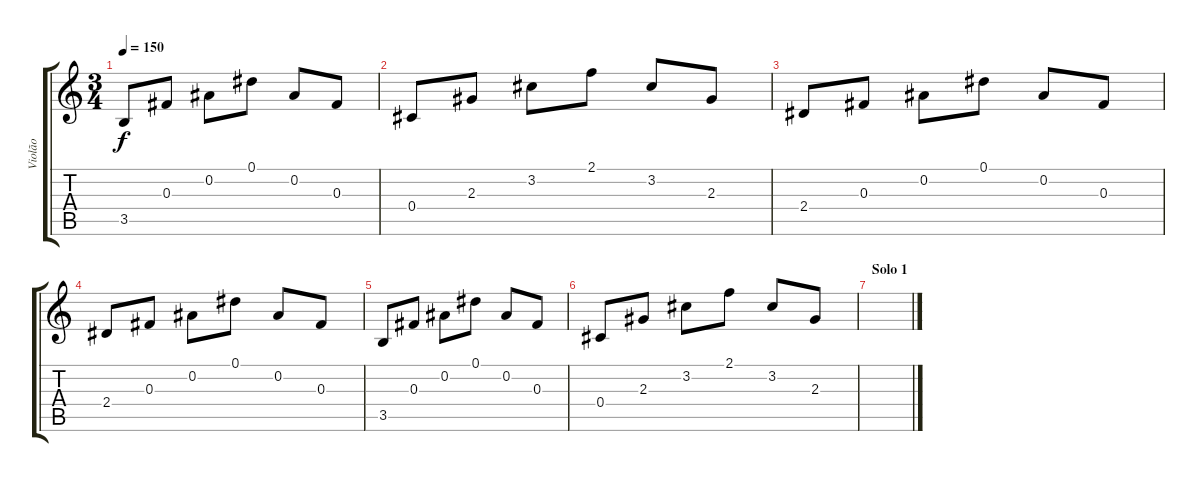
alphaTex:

\track ("Violão" "Violão") {instrument acousticguitarnylon}
\staff {score tabs}
\tuning (Eb4 Bb3 Gb3 Db3 Ab2 Eb2) {hide}
\ts (3 4)
\tempo 150
\clef g2
\ks c
3.5.8{dy f} 0.3.8 0.2.8 0.1.8 0.2.8 0.3.8 |
0.4.8 2.3.8 3.2.8 2.1.8 3.2.8 2.3.8 |
2.4.8 0.3.8 0.2.8 0.1.8 0.2.8 0.3.8 |
2.4.8 0.3.8 0.2.8 0.1.8 0.2.8 0.3.8 |
3.5.8 0.3.8 0.2.8 0.1.8 0.2.8 0.3.8 |
0.4.8 2.3.8 3.2.8 2.1.8 3.2.8 2.3.8 |
\section ("" "Solo 1")
